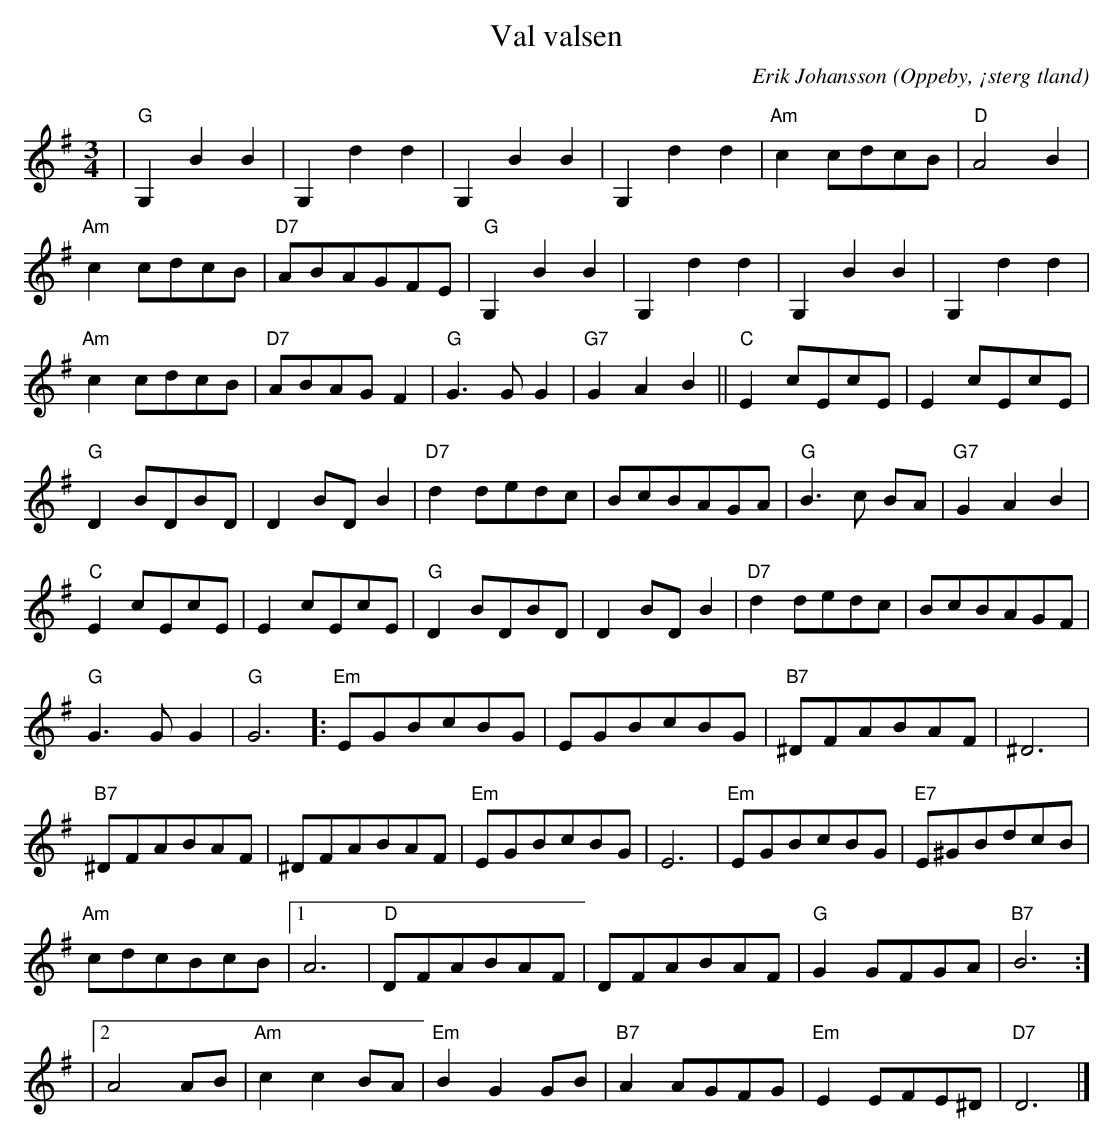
X:1
T:Val valsen
C:Erik Johansson
O:Oppeby, ¡sterg tland
Q:140
M:3/4
L:1/8
K:G
|"G"G,2B2B2|G,2d2d2 |G,2B2B2|G,2d2d2 |"Am" c2 cdcB| "D" A4 B2 |
 "Am" c2 cdcB |"D7" ABAGFE |"G"G,2B2B2|G,2d2d2 |G,2B2B2|G,2d2d2 |
"Am" c2 cdcB| "D7" ABAGF2 | "G" G3 G G2 |"G7" G2A2B2||"C"E2 cEcE |E2 cEcE|
"G" D2 BDBD |D2 BD B2 |"D7"d2 dedc| BcBAGA|"G"B3 c BA|"G7" G2A2B2|
"C"E2 cEcE |E2 cEcE|"G" D2 BDBD |D2 BD B2 |"D7"d2 dedc| BcBAGF|
"G" G3 G G2| "G" G6 [:"Em" EGBcBG |EGBcBG |"B7"^DFABAF |^D6 |
"B7"^DFABAF |^DFABAF |"Em" EGBcBG |E6 |"Em" EGBcBG |"E7"E^GBdcB |
"Am"cdcBcB |1 A6 |"D" DFABAF |DFABAF | "G" G2 GFGA |"B7" B6 :]
|2 A4 AB |"Am" c2 c2 BA |"Em" B2 G2 GB |"B7" A2 AGFG |"Em" E2 EFE^D |"D7" D6 |]
